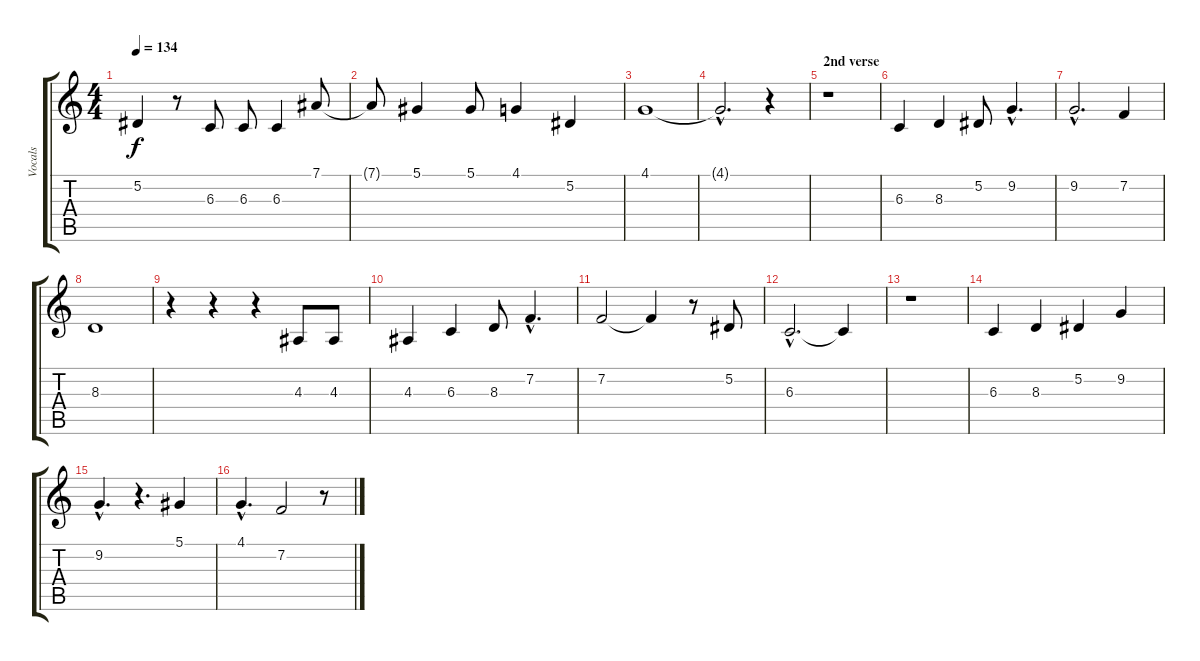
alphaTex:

\track ("Vocals" "Vocals") {instrument viola}
\staff {score tabs}
\tuning (Eb4 Bb3 Gb3 Db3 Ab2 Eb2) {hide}
\ts (4 4)
\tempo 134
\clef g2
\ks c
5.2{t}.4{dy f} r.8 6.3.8 6.3.8 6.3.4 7.1.8 |
7.1{t}.8 5.1.4 5.1.8 4.1.4 5.2.4 |
4.1.1 |
4.1{hac t}.2{d} r.4 |
\section ("" "2nd verse")
r.1 |
6.3.4 8.3.4 5.2.8 9.2{hac}.4{d} |
9.2{hac}.2{d} 7.2.4 |
8.3.1 |
r.4 r.4 r.4 4.3.8 4.3.8 |
4.3.4 6.3.4 8.3.8 7.2{hac}.4{d} |
7.2.2 7.2{t}.4 r.8 5.2.8 |
6.3{hac}.2{d} 6.3{t}.4 |
\section ("" "")
r.1 |
6.3.4 8.3.4 5.2.4 9.2.4 |
9.2{hac}.4{d} r.4{d} 5.1.4 |
4.1{hac}.4{d} 7.2.2 r.8
